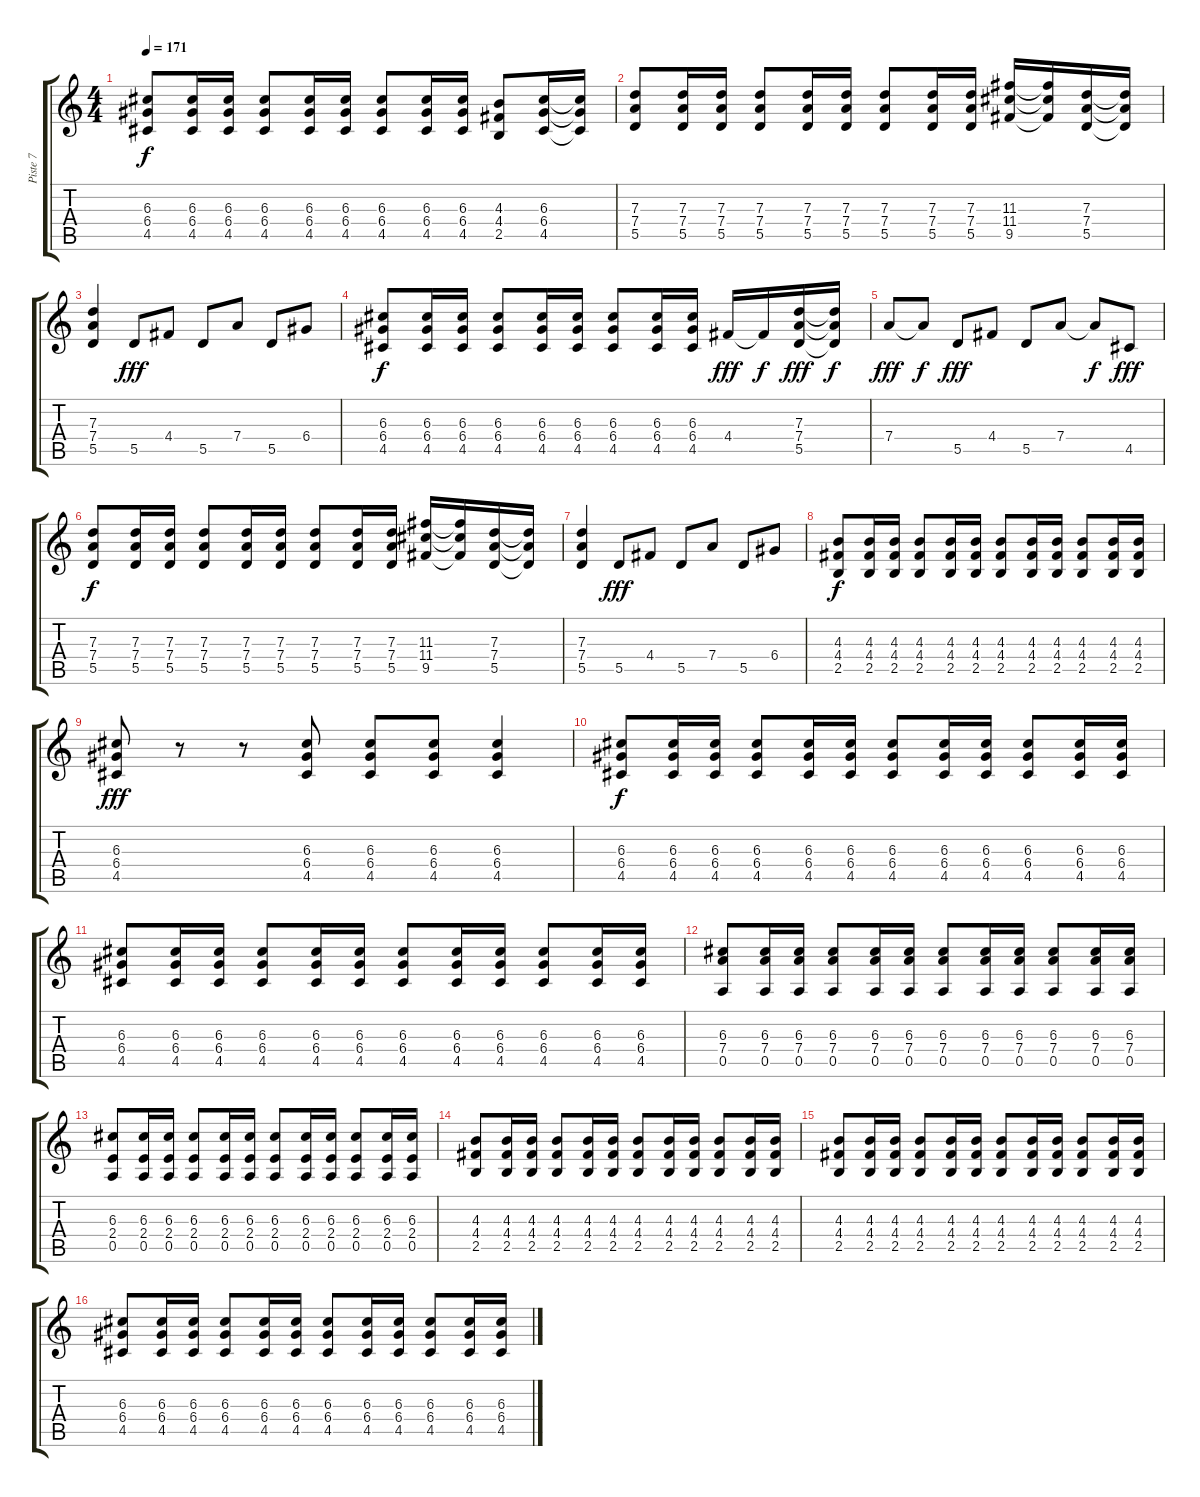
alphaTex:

\track ("Piste 7" "Piste 7") {instrument distortionguitar}
\staff {score tabs}
\tuning (E4 B3 G3 D3 A2 E2) {hide}
\ts (4 4)
\tempo 171
\clef g2
\ks c
(6.3 6.4 4.5).8{dy f} (6.3 6.4 4.5).16 (6.3 6.4 4.5).16 (6.3 6.4 4.5).8 (6.3 6.4 4.5).16 (6.3 6.4 4.5).16 (6.3 6.4 4.5).8 (6.3 6.4 4.5).16 (6.3 6.4 4.5).16 (4.3 4.4 2.5).8 (6.3 6.4 4.5).16 (6.3{t} 6.4{t} 4.5{t}).16 |
(7.3 7.4 5.5).8 (7.3 7.4 5.5).16 (7.3 7.4 5.5).16 (7.3 7.4 5.5).8 (7.3 7.4 5.5).16 (7.3 7.4 5.5).16 (7.3 7.4 5.5).8 (7.3 7.4 5.5).16 (7.3 7.4 5.5).16 (11.3 11.4 9.5).16 (11.3{t} 11.4{t} 9.5{t}).16 (7.3 7.4 5.5).16 (7.3{t} 7.4{t} 5.5{t}).16 |
(7.3 7.4 5.5).4 5.5.8{dy fff} 4.4.8 5.5.8 7.4.8 5.5.8 6.4.8 |
(6.3 6.4 4.5).8{dy f} (6.3 6.4 4.5).16 (6.3 6.4 4.5).16 (6.3 6.4 4.5).8 (6.3 6.4 4.5).16 (6.3 6.4 4.5).16 (6.3 6.4 4.5).8 (6.3 6.4 4.5).16 (6.3 6.4 4.5).16 4.4.16{dy fff} 4.4{t}.16{dy f} (7.3 7.4 5.5).16{dy fff} (7.3{t} 7.4{t} 5.5{t}).16{dy f} |
7.4.8{dy fff} 7.4{t}.8{dy f} 5.5.8{dy fff} 4.4.8 5.5.8 7.4.8 7.4{t}.8{dy f} 4.5.8{dy fff} |
(7.3 7.4 5.5).8{dy f} (7.3 7.4 5.5).16 (7.3 7.4 5.5).16 (7.3 7.4 5.5).8 (7.3 7.4 5.5).16 (7.3 7.4 5.5).16 (7.3 7.4 5.5).8 (7.3 7.4 5.5).16 (7.3 7.4 5.5).16 (11.3 11.4 9.5).16 (11.3{t} 11.4{t} 9.5{t}).16 (7.3 7.4 5.5).16 (7.3{t} 7.4{t} 5.5{t}).16 |
(7.3 7.4 5.5).4 5.5.8{dy fff} 4.4.8 5.5.8 7.4.8 5.5.8 6.4.8 |
(4.3 4.4 2.5).8{dy f} (4.3 4.4 2.5).16 (4.3 4.4 2.5).16 (4.3 4.4 2.5).8 (4.3 4.4 2.5).16 (4.3 4.4 2.5).16 (4.3 4.4 2.5).8 (4.3 4.4 2.5).16 (4.3 4.4 2.5).16 (4.3 4.4 2.5).8 (4.3 4.4 2.5).16 (4.3 4.4 2.5).16 |
(6.3 6.4 4.5).8{dy fff} r.8 r.8 (6.3 6.4 4.5).8 (6.3 6.4 4.5).8 (6.3 6.4 4.5).8 (6.3 6.4 4.5).4 |
(6.3 6.4 4.5).8{dy f} (6.3 6.4 4.5).16 (6.3 6.4 4.5).16 (6.3 6.4 4.5).8 (6.3 6.4 4.5).16 (6.3 6.4 4.5).16 (6.3 6.4 4.5).8 (6.3 6.4 4.5).16 (6.3 6.4 4.5).16 (6.3 6.4 4.5).8 (6.3 6.4 4.5).16 (6.3 6.4 4.5).16 |
(6.3 6.4 4.5).8 (6.3 6.4 4.5).16 (6.3 6.4 4.5).16 (6.3 6.4 4.5).8 (6.3 6.4 4.5).16 (6.3 6.4 4.5).16 (6.3 6.4 4.5).8 (6.3 6.4 4.5).16 (6.3 6.4 4.5).16 (6.3 6.4 4.5).8 (6.3 6.4 4.5).16 (6.3 6.4 4.5).16 |
(6.3 7.4 0.5).8 (6.3 7.4 0.5).16 (6.3 7.4 0.5).16 (6.3 7.4 0.5).8 (6.3 7.4 0.5).16 (6.3 7.4 0.5).16 (6.3 7.4 0.5).8 (6.3 7.4 0.5).16 (6.3 7.4 0.5).16 (6.3 7.4 0.5).8 (6.3 7.4 0.5).16 (6.3 7.4 0.5).16 |
(6.3 2.4 0.5).8 (6.3 2.4 0.5).16 (6.3 2.4 0.5).16 (6.3 2.4 0.5).8 (6.3 2.4 0.5).16 (6.3 2.4 0.5).16 (6.3 2.4 0.5).8 (6.3 2.4 0.5).16 (6.3 2.4 0.5).16 (6.3 2.4 0.5).8 (6.3 2.4 0.5).16 (6.3 2.4 0.5).16 |
(4.3 4.4 2.5).8 (4.3 4.4 2.5).16 (4.3 4.4 2.5).16 (4.3 4.4 2.5).8 (4.3 4.4 2.5).16 (4.3 4.4 2.5).16 (4.3 4.4 2.5).8 (4.3 4.4 2.5).16 (4.3 4.4 2.5).16 (4.3 4.4 2.5).8 (4.3 4.4 2.5).16 (4.3 4.4 2.5).16 |
(4.3 4.4 2.5).8 (4.3 4.4 2.5).16 (4.3 4.4 2.5).16 (4.3 4.4 2.5).8 (4.3 4.4 2.5).16 (4.3 4.4 2.5).16 (4.3 4.4 2.5).8 (4.3 4.4 2.5).16 (4.3 4.4 2.5).16 (4.3 4.4 2.5).8 (4.3 4.4 2.5).16 (4.3 4.4 2.5).16 |
(6.3 6.4 4.5).8 (6.3 6.4 4.5).16 (6.3 6.4 4.5).16 (6.3 6.4 4.5).8 (6.3 6.4 4.5).16 (6.3 6.4 4.5).16 (6.3 6.4 4.5).8 (6.3 6.4 4.5).16 (6.3 6.4 4.5).16 (6.3 6.4 4.5).8 (6.3 6.4 4.5).16 (6.3 6.4 4.5).16
